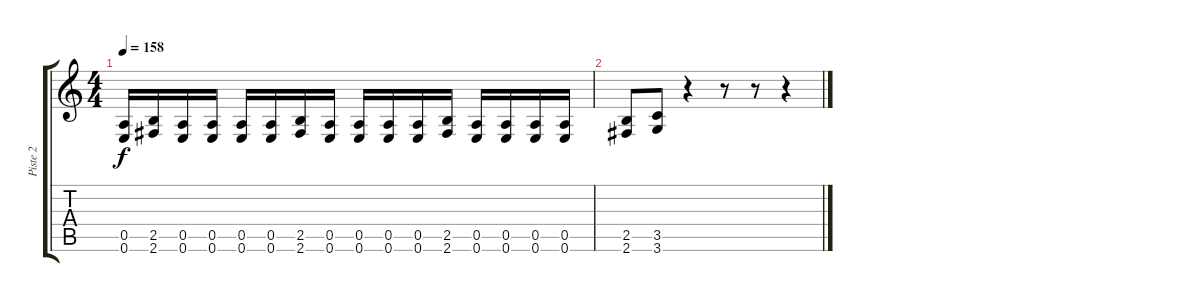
\track ("Piste 2" "Piste 2") {instrument distortionguitar}
\staff {score tabs}
\tuning (E4 B3 G3 D3 A2 E2) {hide}
\ts (4 4)
\tempo 158
\clef g2
\ks c
(0.5 0.6).16{dy f} (2.5 2.6).16 (0.5 0.6).16 (0.5 0.6).16 (0.5 0.6).16 (0.5 0.6).16 (2.5 2.6).16 (0.5 0.6).16 (0.5 0.6).16 (0.5 0.6).16 (0.5 0.6).16 (2.5 2.6).16 (0.5 0.6).16 (0.5 0.6).16 (0.5 0.6).16 (0.5 0.6).16 |
(2.5 2.6).8 (3.5 3.6).8 r.4 r.8 r.8 r.4
